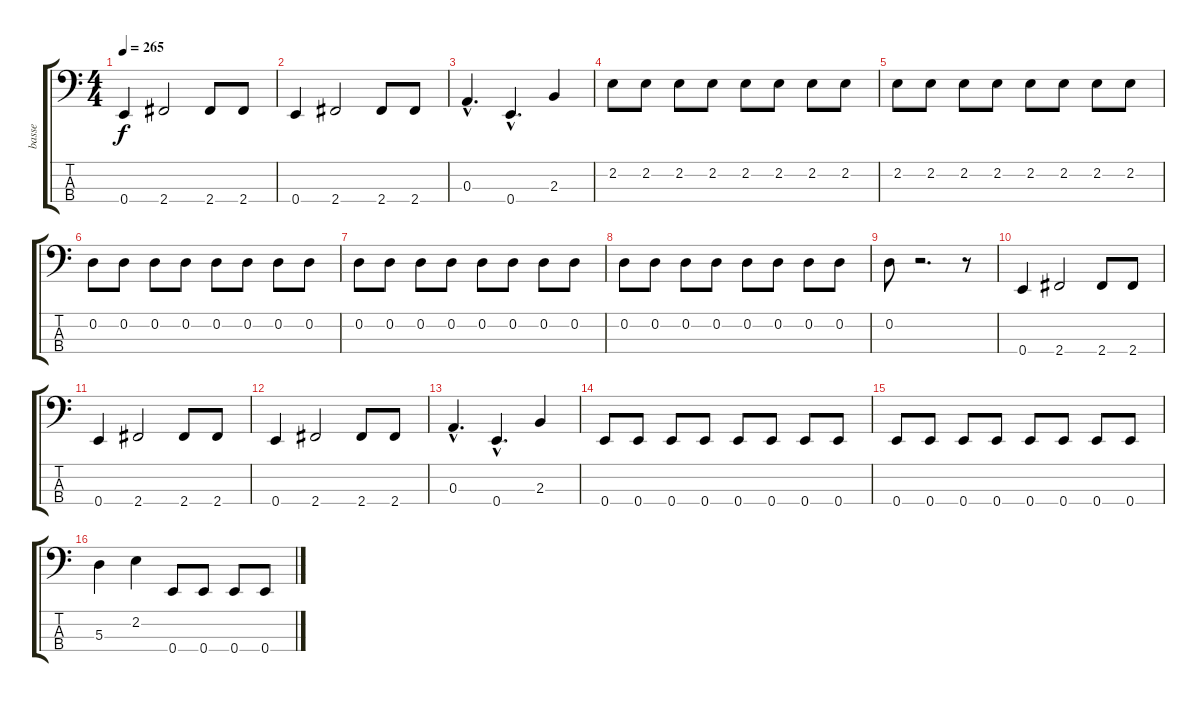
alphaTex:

\track ("basse" "basse") {instrument electricbassfinger}
\staff {score tabs}
\tuning (G2 D2 A1 E1) {hide}
\ts (4 4)
\tempo 265
\clef f4
\ks c
0.4.4{dy f} 2.4.2 2.4.8 2.4.8 |
0.4.4 2.4.2 2.4.8 2.4.8 |
0.3{hac}.4{d} 0.4{hac}.4{d} 2.3.4 |
2.2.8 2.2.8 2.2.8 2.2.8 2.2.8 2.2.8 2.2.8 2.2.8 |
2.2.8 2.2.8 2.2.8 2.2.8 2.2.8 2.2.8 2.2.8 2.2.8 |
0.2.8 0.2.8 0.2.8 0.2.8 0.2.8 0.2.8 0.2.8 0.2.8 |
0.2.8 0.2.8 0.2.8 0.2.8 0.2.8 0.2.8 0.2.8 0.2.8 |
0.2.8 0.2.8 0.2.8 0.2.8 0.2.8 0.2.8 0.2.8 0.2.8 |
0.2.8 r.2{d} r.8 |
0.4.4 2.4.2 2.4.8 2.4.8 |
0.4.4 2.4.2 2.4.8 2.4.8 |
0.4.4 2.4.2 2.4.8 2.4.8 |
0.3{hac}.4{d} 0.4{hac}.4{d} 2.3.4 |
0.4.8 0.4.8 0.4.8 0.4.8 0.4.8 0.4.8 0.4.8 0.4.8 |
0.4.8 0.4.8 0.4.8 0.4.8 0.4.8 0.4.8 0.4.8 0.4.8 |
5.3.4 2.2.4 0.4.8 0.4.8 0.4.8 0.4.8
